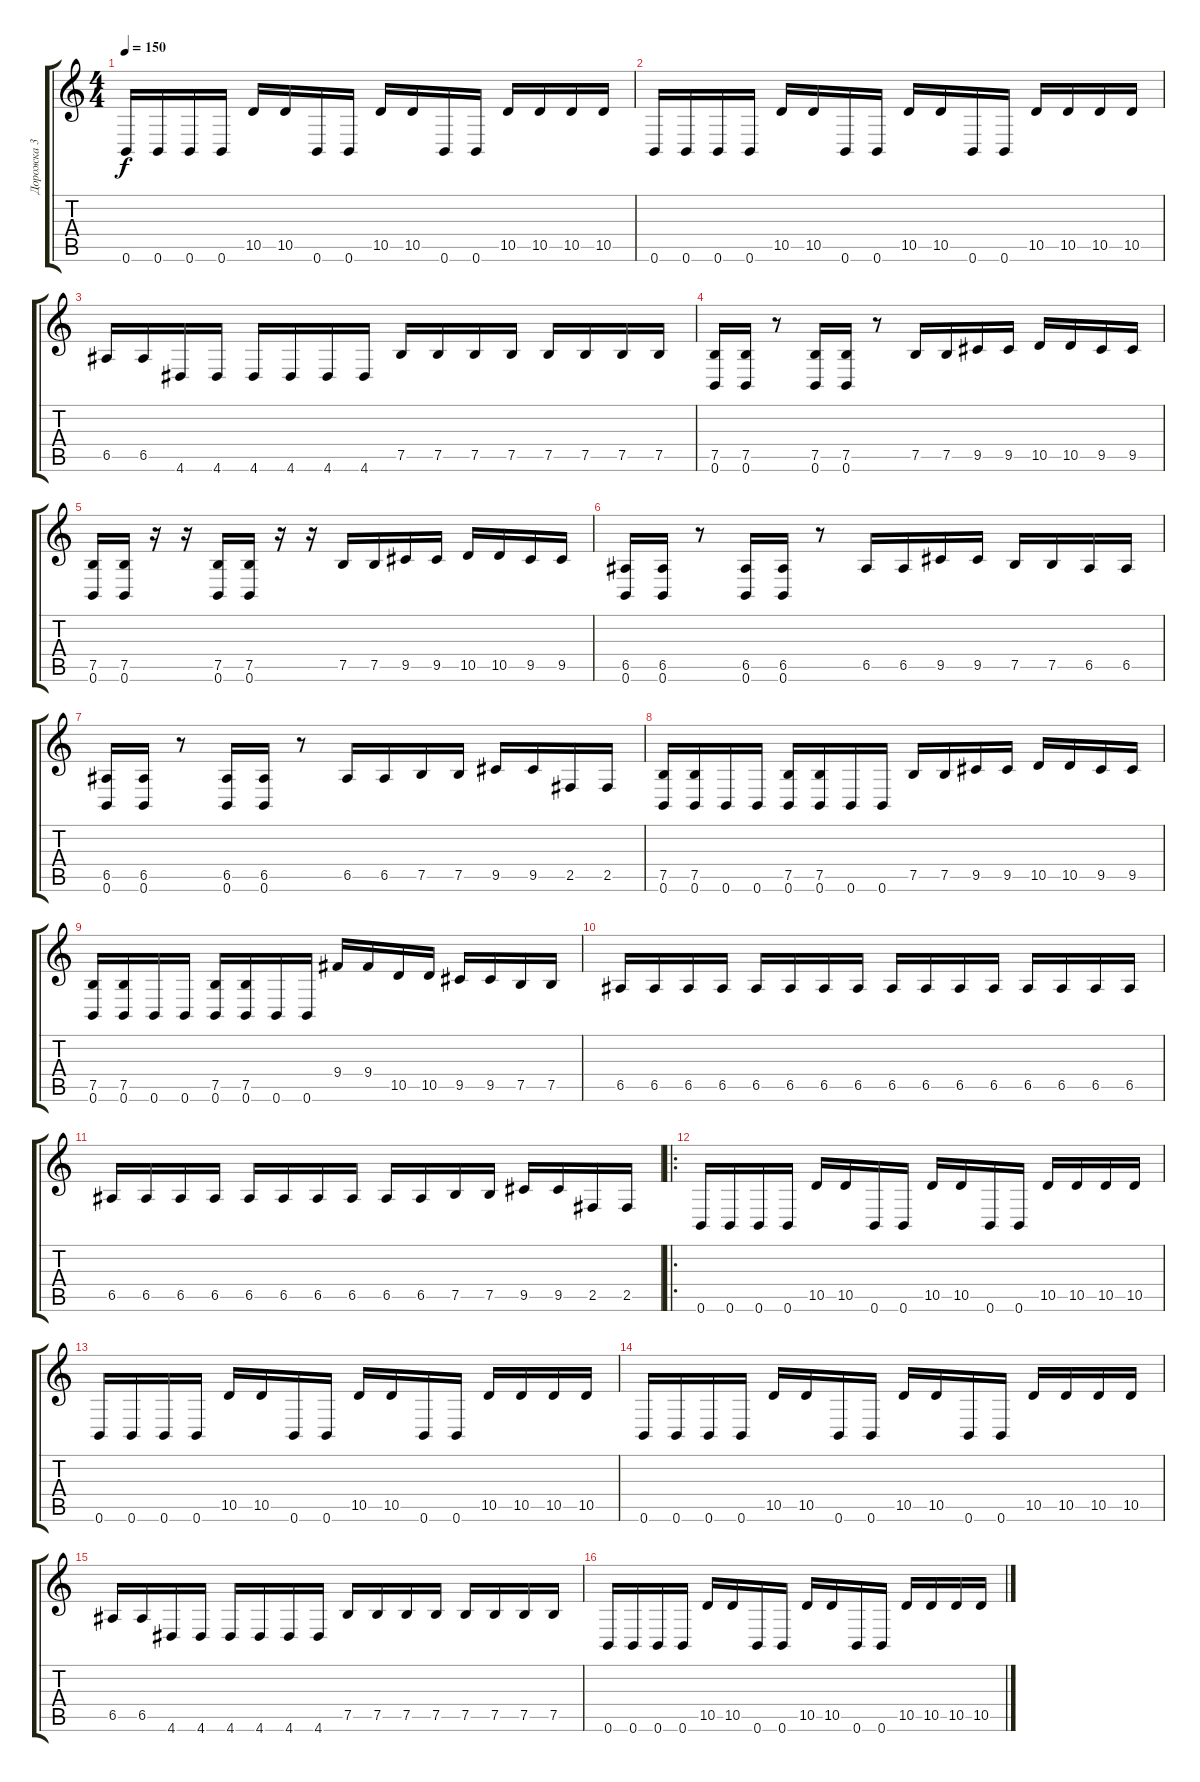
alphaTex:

\track ("Дорожка 3" "Дорожка 3") {instrument overdrivenguitar}
\staff {score tabs}
\tuning (B3 Gb3 D3 A2 E2 B1) {hide}
\ts (4 4)
\tempo 150
\clef g2
\ks c
0.6.16{dy f} 0.6.16 0.6.16 0.6.16 10.5.16 10.5.16 0.6.16 0.6.16 10.5.16 10.5.16 0.6.16 0.6.16 10.5.16 10.5.16 10.5.16 10.5.16 |
0.6.16 0.6.16 0.6.16 0.6.16 10.5.16 10.5.16 0.6.16 0.6.16 10.5.16 10.5.16 0.6.16 0.6.16 10.5.16 10.5.16 10.5.16 10.5.16 |
6.5.16 6.5.16 4.6.16 4.6.16 4.6.16 4.6.16 4.6.16 4.6.16 7.5.16 7.5.16 7.5.16 7.5.16 7.5.16 7.5.16 7.5.16 7.5.16 |
(7.5 0.6).16 (7.5 0.6).16 r.8 (7.5 0.6).16 (7.5 0.6).16 r.8 7.5.16 7.5.16 9.5.16 9.5.16 10.5.16 10.5.16 9.5.16 9.5.16 |
(7.5 0.6).16 (7.5 0.6).16 r.16 r.16 (7.5 0.6).16 (7.5 0.6).16 r.16 r.16 7.5.16 7.5.16 9.5.16 9.5.16 10.5.16 10.5.16 9.5.16 9.5.16 |
(6.5 0.6).16 (6.5 0.6).16 r.8 (6.5 0.6).16 (6.5 0.6).16 r.8 6.5.16 6.5.16 9.5.16 9.5.16 7.5.16 7.5.16 6.5.16 6.5.16 |
(6.5 0.6).16 (6.5 0.6).16 r.8 (6.5 0.6).16 (6.5 0.6).16 r.8 6.5.16 6.5.16 7.5.16 7.5.16 9.5.16 9.5.16 2.5.16 2.5.16 |
(7.5 0.6).16 (7.5 0.6).16 0.6.16 0.6.16 (7.5 0.6).16 (7.5 0.6).16 0.6.16 0.6.16 7.5.16 7.5.16 9.5.16 9.5.16 10.5.16 10.5.16 9.5.16 9.5.16 |
(7.5 0.6).16 (7.5 0.6).16 0.6.16 0.6.16 (7.5 0.6).16 (7.5 0.6).16 0.6.16 0.6.16 9.4.16 9.4.16 10.5.16 10.5.16 9.5.16 9.5.16 7.5.16 7.5.16 |
6.5.16 6.5.16 6.5.16 6.5.16 6.5.16 6.5.16 6.5.16 6.5.16 6.5.16 6.5.16 6.5.16 6.5.16 6.5.16 6.5.16 6.5.16 6.5.16 |
6.5.16 6.5.16 6.5.16 6.5.16 6.5.16 6.5.16 6.5.16 6.5.16 6.5.16 6.5.16 7.5.16 7.5.16 9.5.16 9.5.16 2.5.16 2.5.16 |
\ro
0.6.16 0.6.16 0.6.16 0.6.16 10.5.16 10.5.16 0.6.16 0.6.16 10.5.16 10.5.16 0.6.16 0.6.16 10.5.16 10.5.16 10.5.16 10.5.16 |
0.6.16 0.6.16 0.6.16 0.6.16 10.5.16 10.5.16 0.6.16 0.6.16 10.5.16 10.5.16 0.6.16 0.6.16 10.5.16 10.5.16 10.5.16 10.5.16 |
0.6.16 0.6.16 0.6.16 0.6.16 10.5.16 10.5.16 0.6.16 0.6.16 10.5.16 10.5.16 0.6.16 0.6.16 10.5.16 10.5.16 10.5.16 10.5.16 |
6.5.16 6.5.16 4.6.16 4.6.16 4.6.16 4.6.16 4.6.16 4.6.16 7.5.16 7.5.16 7.5.16 7.5.16 7.5.16 7.5.16 7.5.16 7.5.16 |
0.6.16 0.6.16 0.6.16 0.6.16 10.5.16 10.5.16 0.6.16 0.6.16 10.5.16 10.5.16 0.6.16 0.6.16 10.5.16 10.5.16 10.5.16 10.5.16
